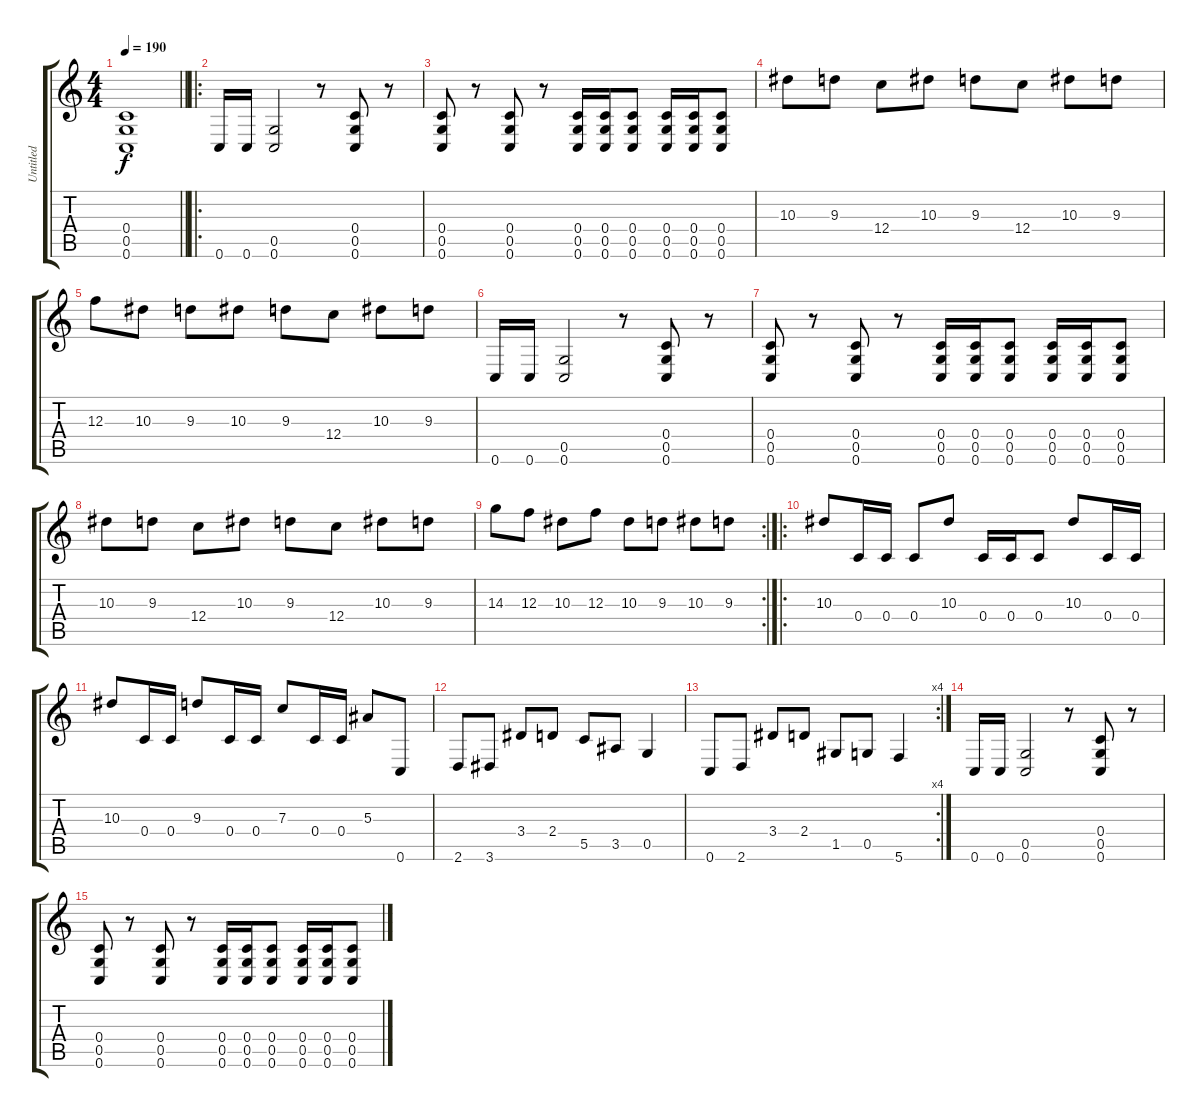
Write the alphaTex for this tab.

\track ("Untitled" "Untitled") {instrument distortionguitar}
\staff {score tabs}
\tuning (D4 A3 F3 C3 G2 C2) {hide}
\ts (4 4)
\tempo 190
\clef g2
\barLineRight lightlight
\ks c
(0.4{t} 0.5{t} 0.6{t}).1{dy f} |
\ro
0.6.16 0.6.16 (0.5 0.6).2 r.8 (0.4 0.5 0.6).8 r.8 |
(0.4 0.5 0.6).8 r.8 (0.4 0.5 0.6).8 r.8 (0.4 0.5 0.6).16 (0.4 0.5 0.6).16 (0.4 0.5 0.6).8 (0.4 0.5 0.6).16 (0.4 0.5 0.6).16 (0.4 0.5 0.6).8 |
10.3.8 9.3.8 12.4.8 10.3.8 9.3.8 12.4.8 10.3.8 9.3.8 |
12.3.8 10.3.8 9.3.8 10.3.8 9.3.8 12.4.8 10.3.8 9.3.8 |
0.6.16 0.6.16 (0.5 0.6).2 r.8 (0.4 0.5 0.6).8 r.8 |
(0.4 0.5 0.6).8 r.8 (0.4 0.5 0.6).8 r.8 (0.4 0.5 0.6).16 (0.4 0.5 0.6).16 (0.4 0.5 0.6).8 (0.4 0.5 0.6).16 (0.4 0.5 0.6).16 (0.4 0.5 0.6).8 |
10.3.8 9.3.8 12.4.8 10.3.8 9.3.8 12.4.8 10.3.8 9.3.8 |
\rc 2
14.3.8 12.3.8 10.3.8 12.3.8 10.3.8 9.3.8 10.3.8 9.3.8 |
\ro
10.3.8 0.4.16 0.4.16 0.4.8 10.3.8 0.4.16 0.4.16 0.4.8 10.3.8 0.4.16 0.4.16 |
10.3.8 0.4.16 0.4.16 9.3.8 0.4.16 0.4.16 7.3.8 0.4.16 0.4.16 5.3.8 0.6.8 |
2.6.8 3.6.8 3.4.8 2.4.8 5.5.8 3.5.8 0.5.4 |
\rc 4
0.6.8 2.6.8 3.4.8 2.4.8 1.5.8 0.5.8 5.6.4 |
0.6.16 0.6.16 (0.5 0.6).2 r.8 (0.4 0.5 0.6).8 r.8 |
(0.4 0.5 0.6).8 r.8 (0.4 0.5 0.6).8 r.8 (0.4 0.5 0.6).16 (0.4 0.5 0.6).16 (0.4 0.5 0.6).8 (0.4 0.5 0.6).16 (0.4 0.5 0.6).16 (0.4 0.5 0.6).8
